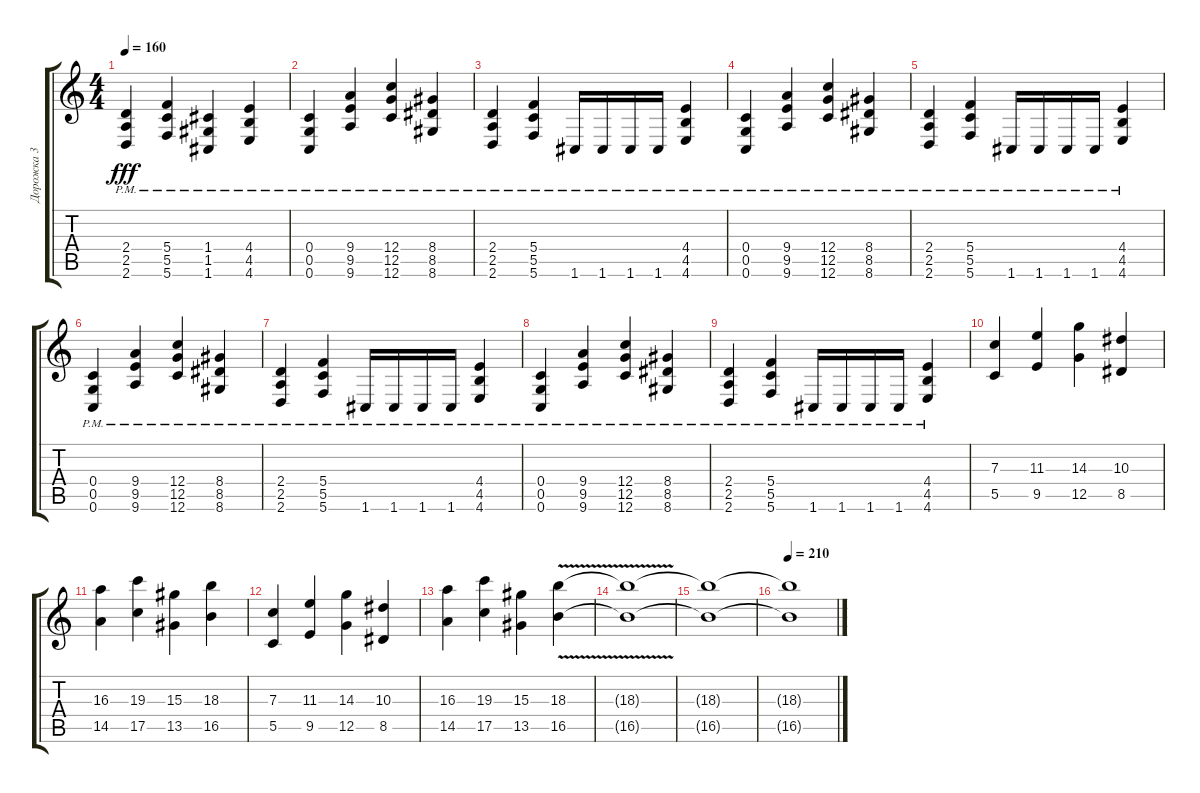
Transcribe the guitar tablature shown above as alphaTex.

\track ("Дорожка 3" "Дорожка 3") {instrument overdrivenguitar}
\staff {score tabs}
\tuning (D4 A3 F3 C3 G2 C2) {hide}
\ts (4 4)
\tempo 160
\clef g2
\ks c
(2.4{pm} 2.5{pm} 2.6{pm}).4{dy fff} (5.4{pm} 5.5{pm} 5.6{pm}).4 (1.4{pm} 1.5{pm} 1.6{pm}).4 (4.4{pm} 4.5{pm} 4.6{pm}).4 |
(0.4{pm} 0.5{pm} 0.6{pm}).4 (9.4{pm} 9.5{pm} 9.6{pm}).4 (12.4{pm} 12.5{pm} 12.6{pm}).4 (8.4{pm} 8.5{pm} 8.6{pm}).4 |
(2.4{pm} 2.5{pm} 2.6{pm}).4 (5.4{pm} 5.5{pm} 5.6{pm}).4 1.6{pm}.16 1.6{pm}.16 1.6{pm}.16 1.6{pm}.16 (4.4{pm} 4.5{pm} 4.6{pm}).4 |
(0.4{pm} 0.5{pm} 0.6{pm}).4 (9.4{pm} 9.5{pm} 9.6{pm}).4 (12.4{pm} 12.5{pm} 12.6{pm}).4 (8.4{pm} 8.5{pm} 8.6{pm}).4 |
(2.4{pm} 2.5{pm} 2.6{pm}).4 (5.4{pm} 5.5{pm} 5.6{pm}).4 1.6{pm}.16 1.6{pm}.16 1.6{pm}.16 1.6{pm}.16 (4.4{pm} 4.5{pm} 4.6{pm}).4 |
(0.4{pm} 0.5{pm} 0.6{pm}).4 (9.4{pm} 9.5{pm} 9.6{pm}).4 (12.4{pm} 12.5{pm} 12.6{pm}).4 (8.4{pm} 8.5{pm} 8.6{pm}).4 |
(2.4{pm} 2.5{pm} 2.6{pm}).4 (5.4{pm} 5.5{pm} 5.6{pm}).4 1.6{pm}.16 1.6{pm}.16 1.6{pm}.16 1.6{pm}.16 (4.4{pm} 4.5{pm} 4.6{pm}).4 |
(0.4{pm} 0.5{pm} 0.6{pm}).4 (9.4{pm} 9.5{pm} 9.6{pm}).4 (12.4{pm} 12.5{pm} 12.6{pm}).4 (8.4{pm} 8.5{pm} 8.6{pm}).4 |
(2.4{pm} 2.5{pm} 2.6{pm}).4 (5.4{pm} 5.5{pm} 5.6{pm}).4 1.6{pm}.16 1.6{pm}.16 1.6{pm}.16 1.6{pm}.16 (4.4{pm} 4.5{pm} 4.6{pm}).4 |
(7.3 5.5).4 (11.3 9.5).4 (14.3 12.5).4 (10.3 8.5).4 |
(16.3 14.5).4 (19.3 17.5).4 (15.3 13.5).4 (18.3 16.5).4 |
(7.3 5.5).4 (11.3 9.5).4 (14.3 12.5).4 (10.3 8.5).4 |
(16.3 14.5).4 (19.3 17.5).4 (15.3 13.5).4 (18.3{v} 16.5{v}).4 |
(18.3{t} 16.5{t}).1 |
(18.3{t} 16.5{t}).1 |
\tempo 210
(18.3{t} 16.5{t}).1
